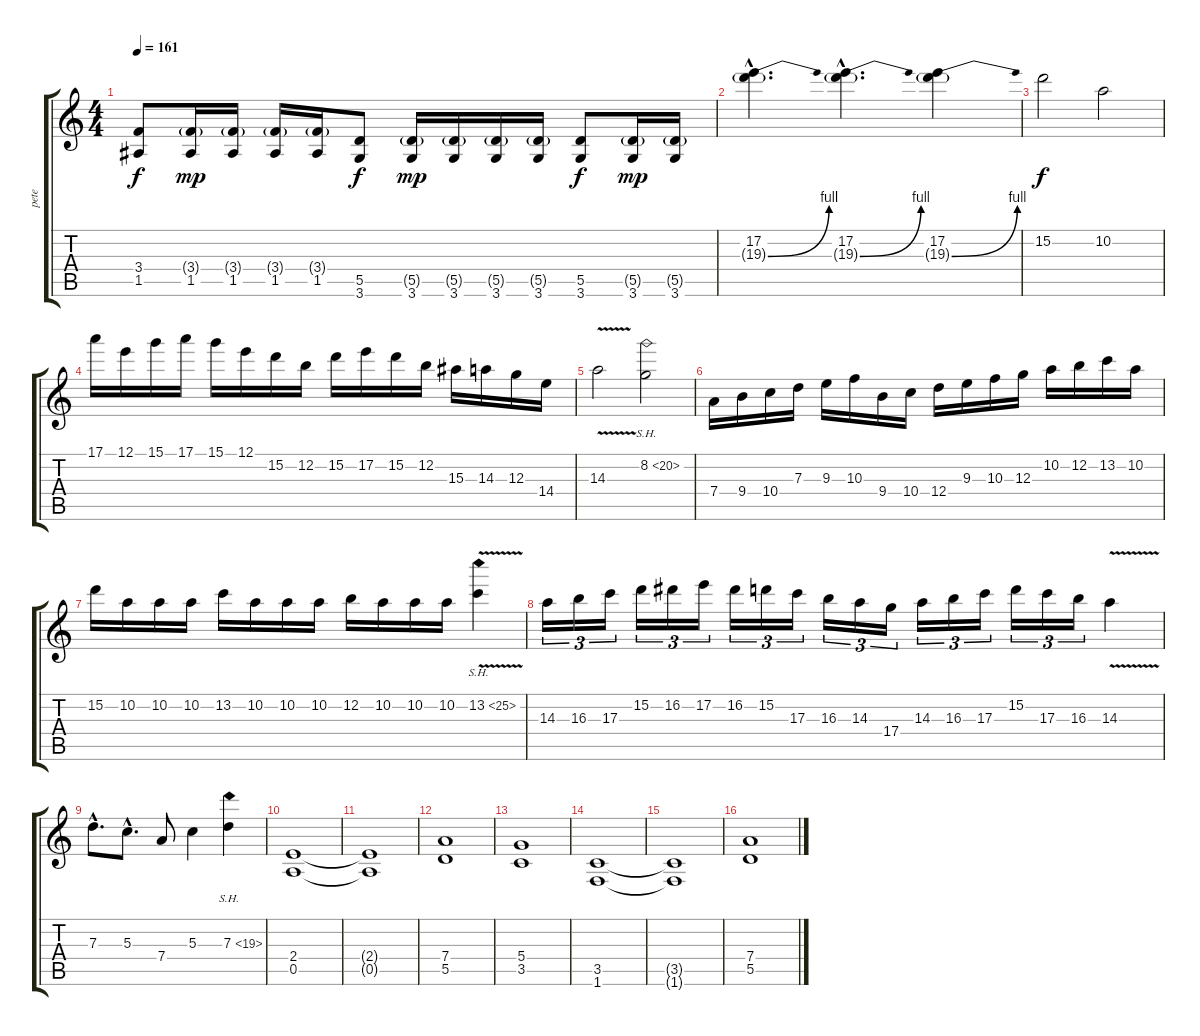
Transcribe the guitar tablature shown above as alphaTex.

\track ("pete" "pete") {instrument distortionguitar}
\staff {score tabs}
\tuning (E4 B3 G3 D3 A2 E2) {hide}
\ts (4 4)
\tempo 161
\clef g2
\ks c
(3.4 1.5).8{dy f} (3.4{g} 1.5).16{dy mp} (3.4{g} 1.5).16 (3.4{g} 1.5).16 (3.4{g} 1.5).16 (5.5 3.6).8{dy f} (5.5{g} 3.6).16{dy mp} (5.5{g} 3.6).16 (5.5{g} 3.6).16 (5.5{g} 3.6).16 (5.5 3.6).8{dy f} (5.5{g} 3.6).16{dy mp} (5.5{g} 3.6).16 |
(17.2{hac} 19.3{be (bend 0 0 60 4) g hac}).4{d} (17.2{hac} 19.3{be (bend 0 0 60 4) g hac}).4{d} (17.2 19.3{be (bend 0 0 60 4) g}).4 |
15.2.2{dy f} 10.2.2 |
17.1.16 12.1.16 15.1.16 17.1.16 15.1.16 12.1.16 15.2.16 12.2.16 15.2.16 17.2.16 15.2.16 12.2.16 15.3.16 14.3.16 12.3.16 14.4.16 |
14.3{v}.2 8.2{sh 12}.2 |
7.4.16 9.4.16 10.4.16 7.3.16 9.3.16 10.3.16 9.4.16 10.4.16 12.4.16 9.3.16 10.3.16 12.3.16 10.2.16 12.2.16 13.2.16 10.2.16 |
15.2.16 10.2.16 10.2.16 10.2.16 13.2.16 10.2.16 10.2.16 10.2.16 12.2.16 10.2.16 10.2.16 10.2.16 13.2{sh 12 v}.4 |
14.3.16{tu (3 2)} 16.3.16{tu (3 2)} 17.3.16{tu (3 2)} 15.2.16{tu (3 2)} 16.2.16{tu (3 2)} 17.2.16{tu (3 2)} 16.2.16{tu (3 2)} 15.2.16{tu (3 2)} 17.3.16{tu (3 2)} 16.3.16{tu (3 2)} 14.3.16{tu (3 2)} 17.4.16{tu (3 2)} 14.3.16{tu (3 2)} 16.3.16{tu (3 2)} 17.3.16{tu (3 2)} 15.2.16{tu (3 2)} 17.3.16{tu (3 2)} 16.3.16{tu (3 2)} 14.3{v}.4 |
7.3{hac}.8{d} 5.3{hac}.8{d} 7.4.8 5.3.4 7.3{sh 12}.4 |
(2.4 0.5).1 |
(2.4{t} 0.5{t}).1 |
(7.4 5.5).1 |
(5.4 3.5).1 |
(3.5 1.6).1 |
(3.5{t} 1.6{t}).1 |
(7.4 5.5).1
